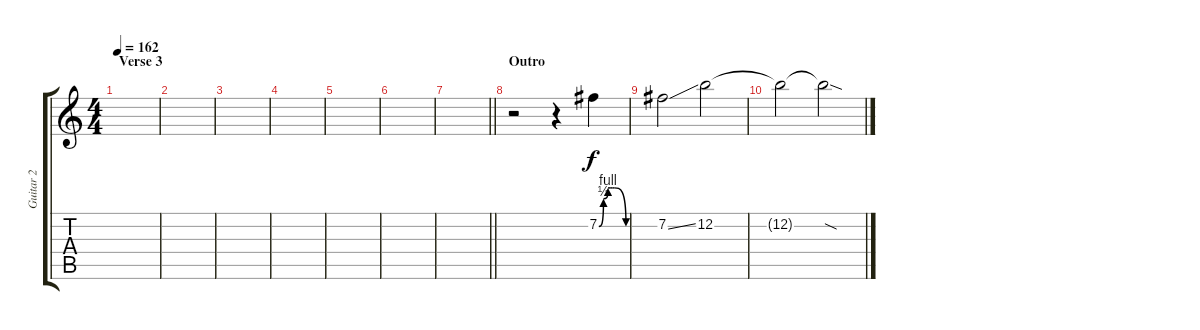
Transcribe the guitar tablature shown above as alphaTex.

\track ("Guitar 2" "Guitar 2") {instrument distortionguitar}
\staff {score tabs}
\tuning (E4 B3 G3 D3 A2 E2) {hide}
\ts (4 4)
\section ("" "Verse 3")
\tempo 162
\clef g2
\ks c
|
|
|
|
|
|
\barLineRight lightlight
|
\section ("" "Outro")
r.2 r.4 7.2{be (custom 0 0 10 2 20 4 25 4 30 4 34 4 60 0)}.4 |
7.2{ss}.2 12.2.2 |
12.2{t}.2 12.2{sod t}.2
